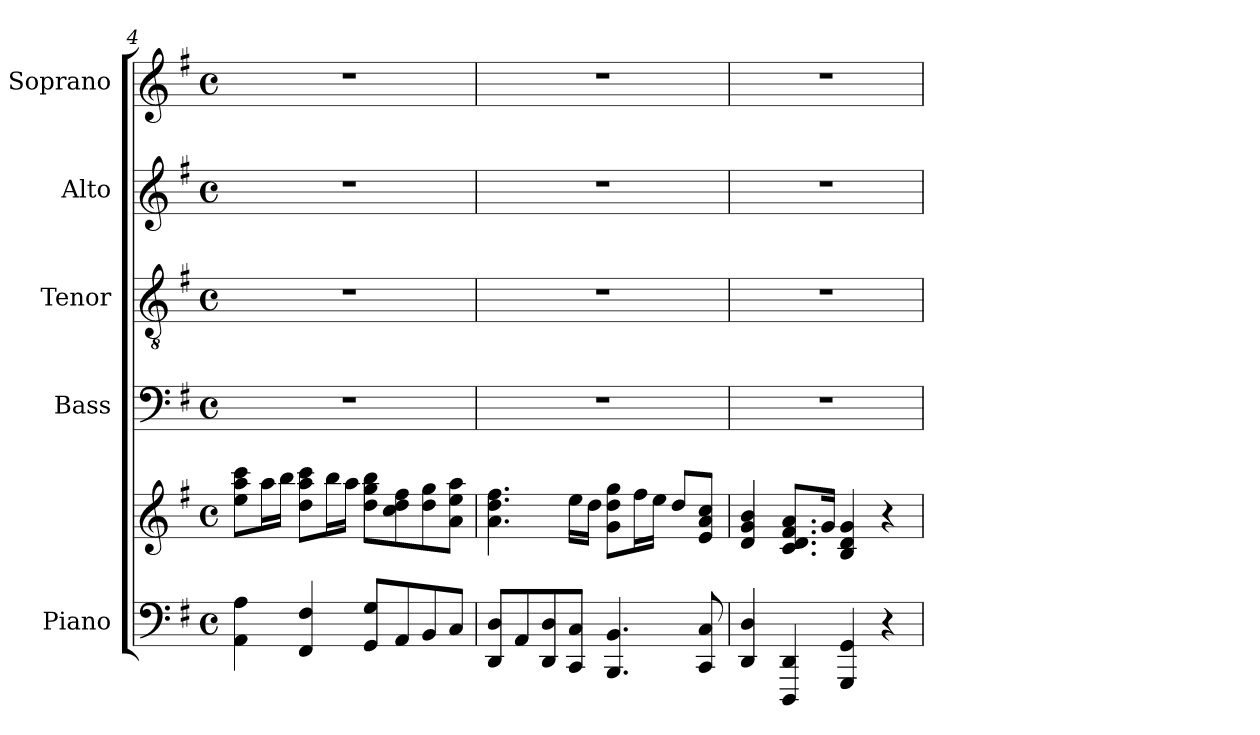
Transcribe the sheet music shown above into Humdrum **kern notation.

**kern	**kern	**kern	**kern	**kern	**kern
*part5	*part5	*part4	*part3	*part2	*part1
*staff6	*staff5	*staff4	*staff3	*staff2	*staff1
*I"Piano	*	*I"Bass	*I"Tenor	*I"Alto	*I"Soprano
*I'Pno.	*	*I'B.	*I'T.	*I'A.	*I'S.
!!LO:LB:g=z
*clefF4	*clefG2	*clefF4	*clefGv2	*clefG2	*clefG2
*	*	*	*ITrd7c12	*	*
*k[f#]	*k[f#]	*k[f#]	*k[f#]	*k[f#]	*k[f#]
*G:	*G:	*G:	*G:	*G:	*G:
*M4/4	*M4/4	*M4/4	*M4/4	*M4/4	*M4/4
*met(c)	*met(c)	*met(c)	*met(c)	*met(c)	*met(c)
=4	=4	=4	=4	=4	=4
4AAi\ 4Ai	8eei\ 8aai 8ccciL	1r	1r	1r	1r
.	16aai\L	.	.	.	.
.	16bbi\JJ	.	.	.	.
4FF#i/ 4F#i	8ddi\ 8aai 8ccciL	.	.	.	.
.	16bbi\L	.	.	.	.
.	16aai\JJ	.	.	.	.
8GGi/ 8GiL	8ddi\ 8ggi 8bbiL	.	.	.	.
8AAi/	8cci\ 8ddi 8ff#i	.	.	.	.
8BBi/	8ddi\ 8ggi	.	.	.	.
8Ci/J	8ai\ 8eei 8aaiJ	.	.	.	.
=5	=5	=5	=5	=5	=5
8DDi/ 8DiL	4.ai\ 4.ddi 4.ff#i	1r	1r	1r	1r
8AAi/	.	.	.	.	.
8DDi/ 8Di	.	.	.	.	.
8CCi/ 8CiJ	16eei\LL	.	.	.	.
.	16ddi\JJ	.	.	.	.
4.BBBi/ 4.BBi	8gi\ 8ddi 8ggiL	.	.	.	.
.	16ff#i\L	.	.	.	.
.	16eei\JJ	.	.	.	.
.	8ddi/L	.	.	.	.
8CCi/ 8Ci	8ei/ 8ai 8cciJ	.	.	.	.
=6	=6	=6	=6	=6	=6
4DDi/ 4Di	4di/ 4gi 4bi	1r	1r	1r	1r
4DDDi/ 4DDi	8.ci/ 8.di 8.f#i 8.aiL	.	.	.	.
.	16gi/Jk	.	.	.	.
4GGGi/ 4GGi	4Bi/ 4di 4gi	.	.	.	.
4r	4r	.	.	.	.
=	=	=	=	=	=
*-	*-	*-	*-	*-	*-
